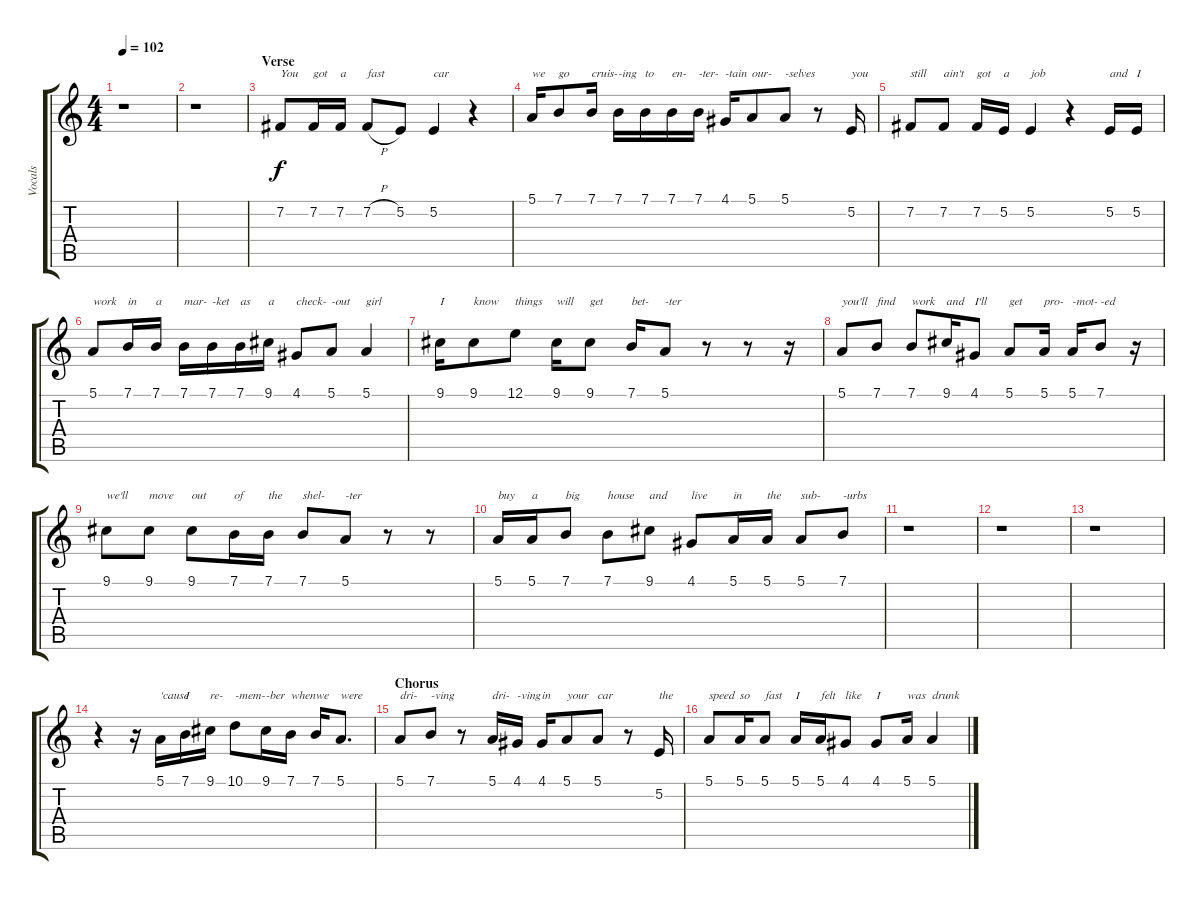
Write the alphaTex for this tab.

\track ("Vocals" "Vocals") {instrument steeldrums}
\staff {score tabs}
\tuning (E4 B3 G3 D3 A2 E2) {hide}
\ts (4 4)
\tempo 102
\clef g2
\ks c
r.1{dy f} |
r.1 |
\section ("" "Verse")
7.2.8{txt "You"} 7.2.16{txt "got"} 7.2.16{txt "a"} 7.2{h}.8{txt "fast"} 5.2.8 5.2.4{txt "car"} r.4 |
5.1.16{txt "we"} 7.1.8{txt "go"} 7.1.16{txt "cruis-"} 7.1.16{txt "-ing"} 7.1.16{txt "to"} 7.1.16{txt "en-"} 7.1.16{txt "-ter-"} 4.1.16{txt "-tain"} 5.1.8{txt "our-"} 5.1.8{txt "-selves"} r.8 5.2.16{txt "you"} |
7.2.8{txt "still"} 7.2.8{txt "ain't"} 7.2.16{txt "got"} 5.2.16{txt "a"} 5.2.4{txt "job"} r.4 5.2.16{txt "and"} 5.2.16{txt "I"} |
5.1.8{txt "work"} 7.1.16{txt "in"} 7.1.16{txt "a"} 7.1.16{txt "mar-"} 7.1.16{txt "-ket"} 7.1.16{txt "as"} 9.1.16{txt "a"} 4.1.8{txt "check-"} 5.1.8{txt "-out"} 5.1.4{txt "girl"} |
9.1.16{txt "I"} 9.1.8{txt "know"} 12.1.8{txt "things"} 9.1.16{txt "will"} 9.1.8{txt "get"} 7.1.16{txt "bet-"} 5.1.8{txt "-ter"} r.8 r.8 r.16 |
5.1.8{txt "you'll"} 7.1.8{txt "find"} 7.1.8{txt "work"} 9.1.16{txt "and"} 4.1.8{txt "I'll"} 5.1.8{txt "get"} 5.1.16{txt "pro-"} 5.1.16{txt "-mot-"} 7.1.8{txt "-ed"} r.16 |
9.1.8{txt "we'll"} 9.1.8{txt "move"} 9.1.8{txt "out"} 7.1.16{txt "of"} 7.1.16{txt "the"} 7.1.8{txt "shel-"} 5.1.8{txt "-ter"} r.8 r.8 |
5.1.16{txt "buy"} 5.1.16{txt "a"} 7.1.8{txt "big"} 7.1.8{txt "house"} 9.1.8{txt "and"} 4.1.8{txt "live"} 5.1.16{txt "in"} 5.1.16{txt "the"} 5.1.8{txt "sub-"} 7.1.8{txt "-urbs"} |
r.1 |
r.1 |
r.1 |
r.4 r.16 5.1.16{txt "'cause"} 7.1.16{txt "I"} 9.1.16{txt "re-"} 10.1.8{txt "-mem-"} 9.1.16{txt "-ber"} 7.1.16{txt "when"} 7.1.16{txt "we"} 5.1.8{d txt "were"} |
\section ("" "Chorus")
5.1.8{txt "dri-"} 7.1.8{txt "-ving"} r.8 5.1.16{txt "dri-"} 4.1.16{txt "-ving"} 4.1.16{txt "in"} 5.1.8{txt "your"} 5.1.8{txt "car"} r.8 5.2.16{txt "the"} |
5.1.8{txt "speed"} 5.1.16{txt "so"} 5.1.8{txt "fast"} 5.1.16{txt "I"} 5.1.16{txt "felt"} 4.1.8{txt "like"} 4.1.8{txt "I"} 5.1.16{txt "was"} 5.1.4{txt "drunk"}
